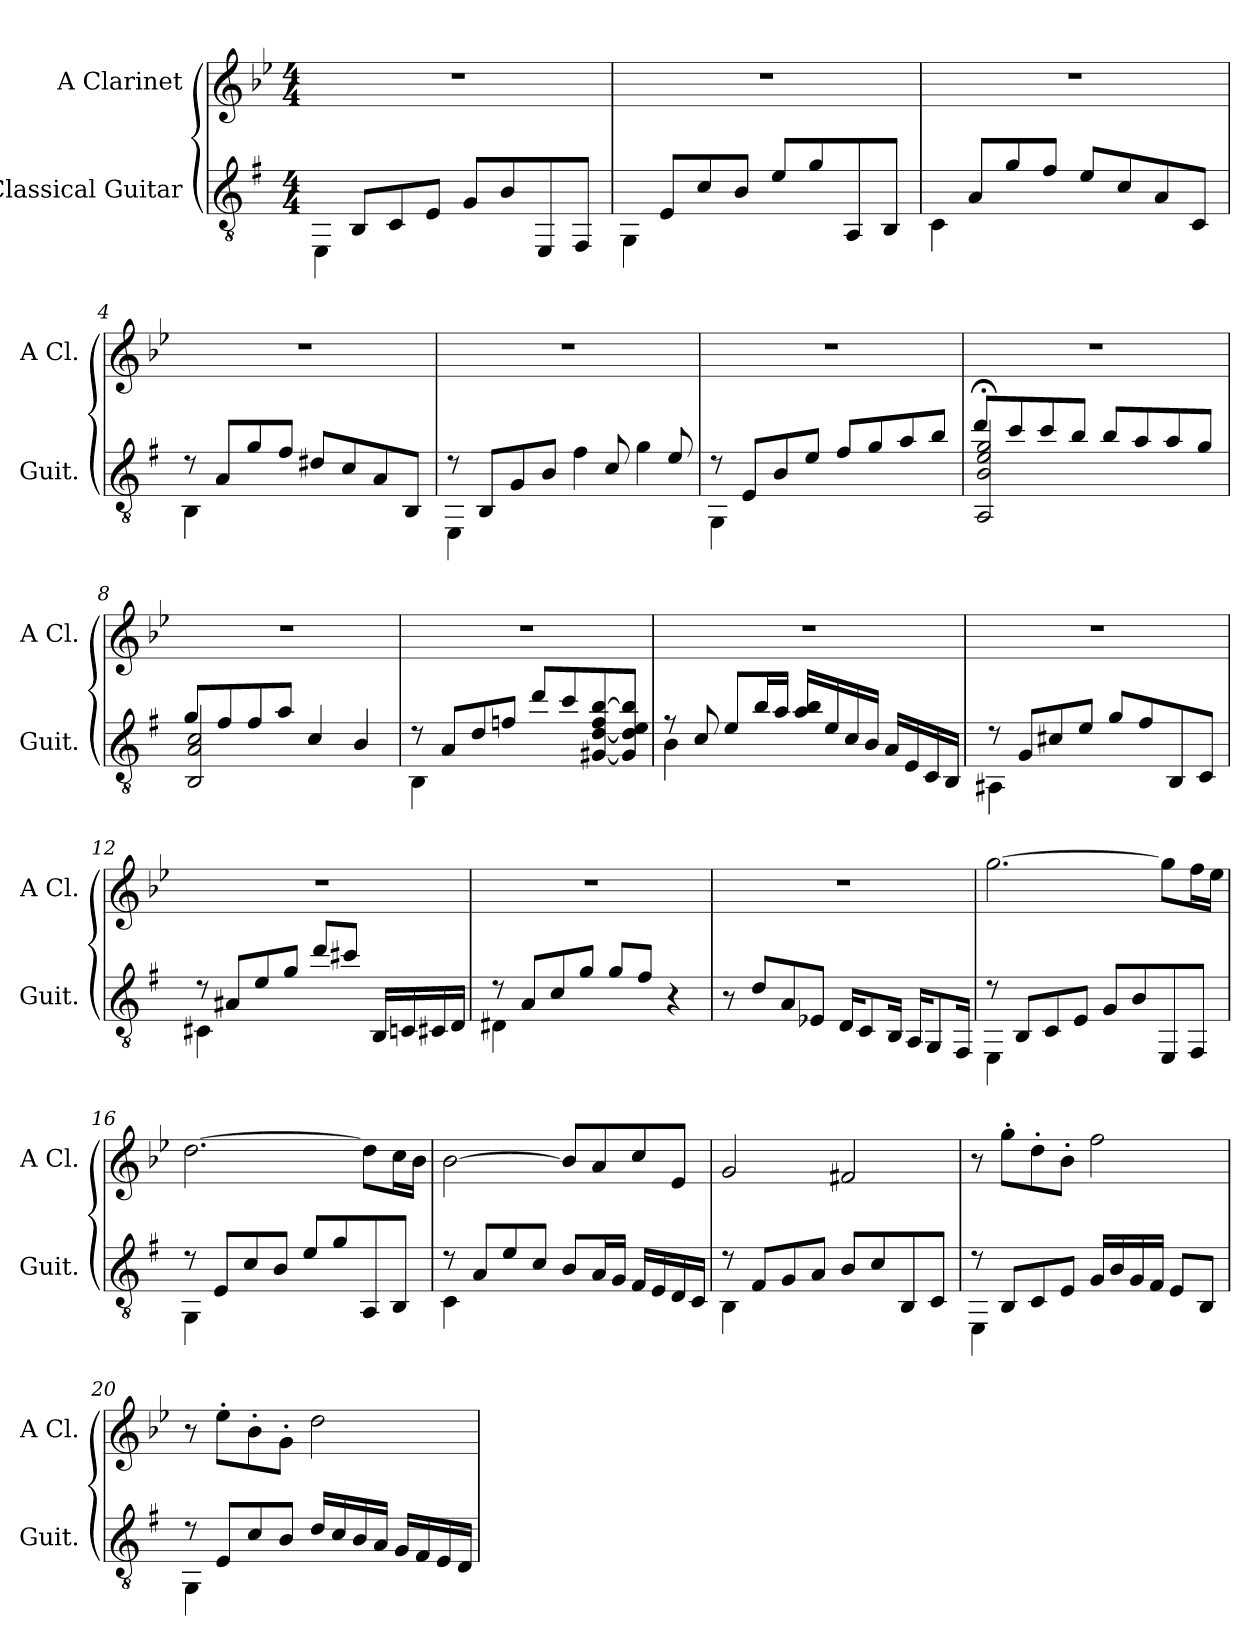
**kern	**kern
*part2	*part1
*staff2	*staff1
*I"Classical Guitar	*I"A Clarinet
*I'Guit.	*I'A Cl.
*clefGv2	*clefG2
*	*ITrd2c3
*k[f#]	*k[f#]
*M4/4	*M4/4
*MM70	*MM70
=1	=1
*^	*
8ryy	4EE\	1r
8BB/L	.	.
8C/	2.ryy	.
8E/J	.	.
8G/L	.	.
8B/	.	.
8EE/	.	.
8FF#/J	.	.
=2	=2	=2
8ryy	4GG\	1r
8E/L	.	.
8c/	2.ryy	.
8B/J	.	.
8e/L	.	.
8g/	.	.
8AA/	.	.
8BB/J	.	.
=3	=3	=3
8ryy	4C\	1r
8A/L	.	.
8g/	2.ryy	.
8f#/J	.	.
8e/L	.	.
8c/	.	.
8A/	.	.
8C/J	.	.
=4	=4	=4
8r	4BB\	1r
8A/L	.	.
8g/	2.ryy	.
8f#/J	.	.
8d#X/L	.	.
8c/	.	.
8A/	.	.
8BB/J	.	.
!!LO:LB:g=z
=5	=5	=5
8r	4EE\	1r
8BB/L	.	.
8G/	4ryy	.
8B/J	.	.
8ryy	4f#\	.
8c/	.	.
8ryy	4g\	.
8e/	.	.
=6	=6	=6
8r	4GG\	1r
8E/L	.	.
8B/	2.ryy	.
8e/J	.	.
8f#/L	.	.
8g/	.	.
8a/	.	.
8b/J	.	.
=7	=7	=7
2AA/;< 2B/;< 2e/;< 2g/;<	8dd/L	1r
.	8cc/	.
.	8cc/	.
.	8b/J	.
8b/L	2ryy	.
8a/	.	.
8a/	.	.
8g/J	.	.
=8	=8	=8
2BB/ 2A/ 2c/	8g/L	1r
.	8f#/	.
.	8f#/	.
.	8a/J	.
4c/	2ryy	.
4B/	.	.
!!LO:LB:g=z
=9	=9	=9
8r	4BB\	1r
8A/L	.	.
8d/	2.ryy	.
8fn/J	.	.
8dd/L	.	.
8cc/	.	.
[8G#X/ [8d/ 8f/ [8b/	.	.
8G#/] 8d/] 8e/ 8b/]J	.	.
=10	=10	=10
8r	4B\	1r
8c/	.	.
8e/L	2.ryy	.
16b/L	.	.
16a/JJ	.	.
16a/ 16b/LL	.	.
16e/	.	.
16c/	.	.
16B/JJ	.	.
16A/LL	.	.
16E/	.	.
16C/	.	.
16BB/JJ	.	.
=11	=11	=11
8r	4AA#X\	1r
8G/L	.	.
8c#X/	2.ryy	.
8e/J	.	.
8g/L	.	.
8f#/	.	.
8BB/	.	.
8C/J	.	.
!!LO:LB:g=z
=12	=12	=12
8r	4C#X\	1r
8A#X/L	.	.
8e/	2.ryy	.
8g/J	.	.
8dd/L	.	.
8cc#X/J	.	.
16BB/LL	.	.
16Cn/	.	.
16C#X/	.	.
16D/JJ	.	.
=13	=13	=13
8r	4D#X\	1r
8A/L	.	.
8c/	2.ryy	.
8g/J	.	.
8g/L	.	.
8f#/J	.	.
4r	.	.
*v	*v	*
=14	=14
8r	1r
8d/L	.
8A/	.
8E-X/J	.
16D/KL	.
8C/	.
16BB/Jk	.
16AA/KL	.
8GG/	.
16FF#/Jk	.
!!LO:LB:g=z
=15	=15
*^	*
8r	4EE\	[2.ee\
8BB/L	.	.
8C/	2.ryy	.
8E/J	.	.
8G/L	.	.
8B/	.	.
8EE/	.	8ee\L]
8FF#/J	.	16dd\L
.	.	16cc\JJ
=16	=16	=16
8r	4GG\	[2.b\
8E/L	.	.
8c/	2.ryy	.
8B/J	.	.
8e/L	.	.
8g/	.	.
8AA/	.	8b\L]
8BB/J	.	16a\L
.	.	16g\JJ
=17	=17	=17
8r	4C\	[2g\
8A/L	.	.
8e/	2.ryy	.
8c/J	.	.
8B/L	.	8g/L]
16A/L	.	8f#/
16G/JJ	.	.
16F#/LL	.	8a/
16E/	.	.
16D/	.	8c/J
16C/JJ	.	.
=18	=18	=18
8r	4BB\	2e/
8F#/L	.	.
8G/	2.ryy	.
8A/J	.	.
8B/L	.	2d#X/
8c/	.	.
8BB/	.	.
8C/J	.	.
!!LO:PB:g=z
=19	=19	=19
8r	4EE\	8r
8BB/L	.	8ee'\L
8C/	2.ryy	8b'\
8E/J	.	8g'\J
16G/LL	.	2dd\
16B/	.	.
16G/	.	.
16F#/JJ	.	.
8E/L	.	.
8BB/J	.	.
=20	=20	=20
8r	4GG\	8r
8E/L	.	8cc'\L
8c/	2.ryy	8g'\
8B/J	.	8e'\J
16d/LL	.	2b\
16c/	.	.
16B/	.	.
16A/JJ	.	.
16G/LL	.	.
16F#/	.	.
16E/	.	.
16D/JJ	.	.
*v	*v	*
=	=
*-	*-
